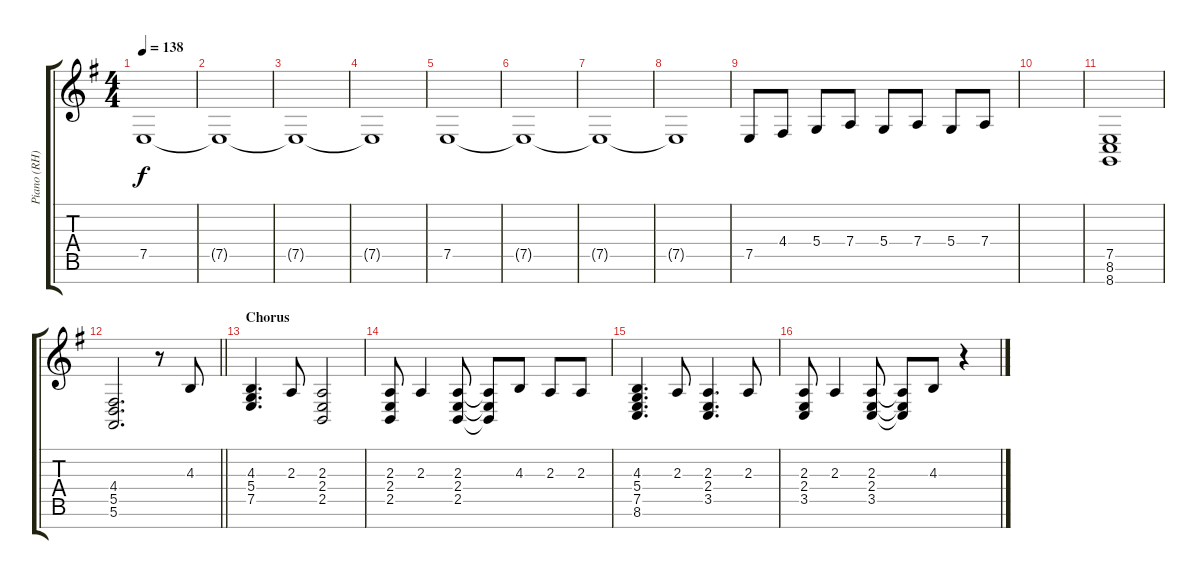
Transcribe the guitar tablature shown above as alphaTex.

\track ("Piano (RH)" "Piano (RH)") {instrument acousticgrandpiano}
\staff {score tabs}
\tuning (E4 B3 G3 D3 A2 E2 B1) {hide}
\ts (4 4)
\tempo 138
\clef g2
\ks g
7.5.1{dy f} |
7.5{t}.1 |
7.5{t}.1 |
7.5{t}.1 |
7.5.1 |
7.5{t}.1 |
7.5{t}.1 |
7.5{t}.1 |
7.5.8 4.4.8 5.4.8 7.4.8 5.4.8 7.4.8 5.4.8 7.4.8 |
|
(7.5 8.6 8.7).1 |
\barLineRight lightlight
(4.4 5.5 5.6).2{d} r.8 4.3.8 |
\section ("" "Chorus")
(4.3 5.4 7.5).4{d} 2.3.8 (2.3 2.4 2.5).2 |
(2.3 2.4 2.5).8 2.3.4 (2.3 2.4 2.5).8 (2.3{t} 2.4{t} 2.5{t}).8 4.3.8 2.3.8 2.3.8 |
(4.3 5.4 7.5 8.6).4{d} 2.3.8 (2.3 2.4 3.5).4{d} 2.3.8 |
(2.3 2.4 3.5).8 2.3.4 (2.3 2.4 3.5).8 (2.3{t} 2.4{t} 3.5{t}).8 4.3.8 r.4
